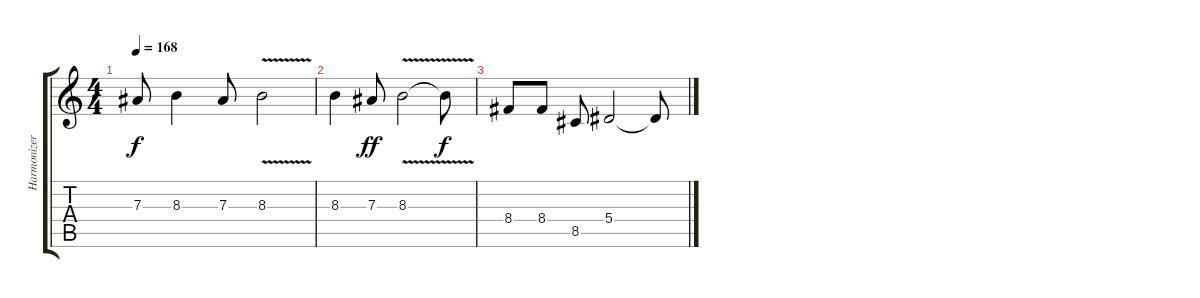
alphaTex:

\track ("Harmonizer" "Harmonizer") {instrument distortionguitar}
\staff {score tabs}
\tuning (C4 G3 Eb3 Bb2 F2 C2) {hide}
\ts (4 4)
\tempo 168
\clef g2
\ks c
7.3{t}.8{dy f volume 0} 8.3.4 7.3.8 8.3{v}.2 |
8.3.4 7.3.8{dy ff} 8.3{v}.2 8.3{t}.8{dy f} |
8.4.8{volume 0} 8.4.8 8.5.8 5.4.2 5.4{t}.8
